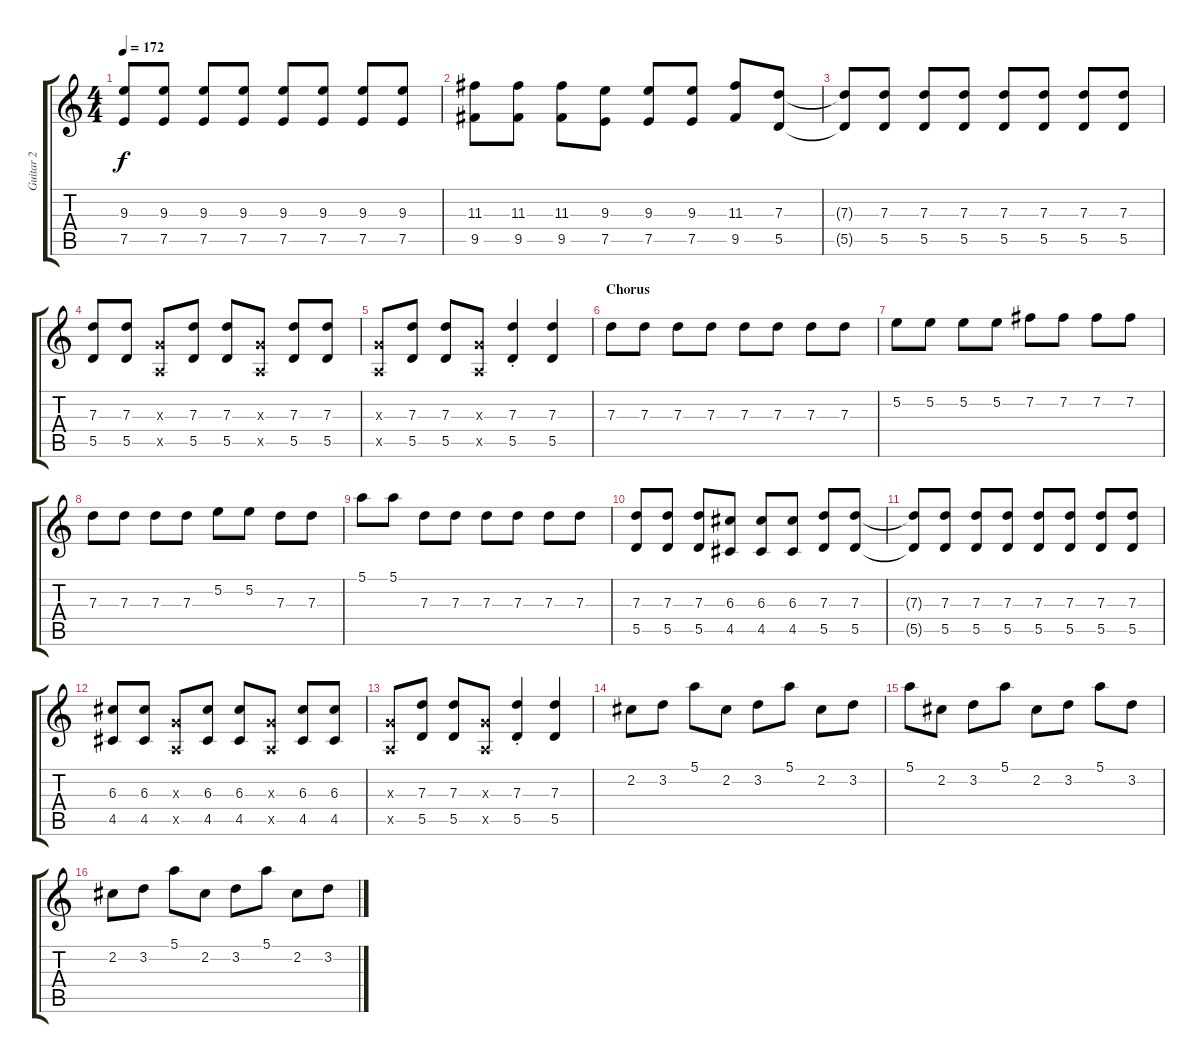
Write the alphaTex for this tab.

\track ("Guitar 2" "Guitar 2") {instrument electricguitarclean}
\staff {score tabs}
\tuning (E4 B3 G3 D3 A2 E2) {hide}
\ts (4 4)
\tempo 172
\clef g2
\ks c
(9.3 7.5).8{dy f} (9.3 7.5).8 (9.3 7.5).8 (9.3 7.5).8 (9.3 7.5).8 (9.3 7.5).8 (9.3 7.5).8 (9.3 7.5).8 |
(11.3 9.5).8 (11.3 9.5).8 (11.3 9.5).8 (9.3 7.5).8 (9.3 7.5).8 (9.3 7.5).8 (11.3 9.5).8 (7.3 5.5).8 |
(7.3{t} 5.5{t}).8 (7.3 5.5).8 (7.3 5.5).8 (7.3 5.5).8 (7.3 5.5).8 (7.3 5.5).8 (7.3 5.5).8 (7.3 5.5).8 |
(7.3 5.5).8 (7.3 5.5).8 (0.3{x} 0.5{x}).8 (7.3 5.5).8 (7.3 5.5).8 (0.3{x} 0.5{x}).8 (7.3 5.5).8 (7.3 5.5).8 |
(0.3{x} 0.5{x}).8 (7.3 5.5).8 (7.3 5.5).8 (0.3{x} 0.5{x}).8 (7.3{st} 5.5{st}).4 (7.3 5.5).4 |
\section ("" "Chorus")
7.3.8 7.3.8 7.3.8 7.3.8 7.3.8 7.3.8 7.3.8 7.3.8 |
5.2.8 5.2.8 5.2.8 5.2.8 7.2.8 7.2.8 7.2.8 7.2.8 |
7.3.8 7.3.8 7.3.8 7.3.8 5.2.8 5.2.8 7.3.8 7.3.8 |
5.1.8 5.1.8 7.3.8 7.3.8 7.3.8 7.3.8 7.3.8 7.3.8 |
(7.3 5.5).8 (7.3 5.5).8 (7.3 5.5).8 (6.3 4.5).8 (6.3 4.5).8 (6.3 4.5).8 (7.3 5.5).8 (7.3 5.5).8 |
(7.3{t} 5.5{t}).8 (7.3 5.5).8 (7.3 5.5).8 (7.3 5.5).8 (7.3 5.5).8 (7.3 5.5).8 (7.3 5.5).8 (7.3 5.5).8 |
(6.3 4.5).8 (6.3 4.5).8 (0.3{x} 0.5{x}).8 (6.3 4.5).8 (6.3 4.5).8 (0.3{x} 0.5{x}).8 (6.3 4.5).8 (6.3 4.5).8 |
(0.3{x} 0.5{x}).8 (7.3 5.5).8 (7.3 5.5).8 (0.3{x} 0.5{x}).8 (7.3{st} 5.5{st}).4 (7.3 5.5).4 |
2.2.8 3.2.8 5.1.8 2.2.8 3.2.8 5.1.8 2.2.8 3.2.8 |
5.1.8 2.2.8 3.2.8 5.1.8 2.2.8 3.2.8 5.1.8 3.2.8 |
2.2.8 3.2.8 5.1.8 2.2.8 3.2.8 5.1.8 2.2.8 3.2.8
